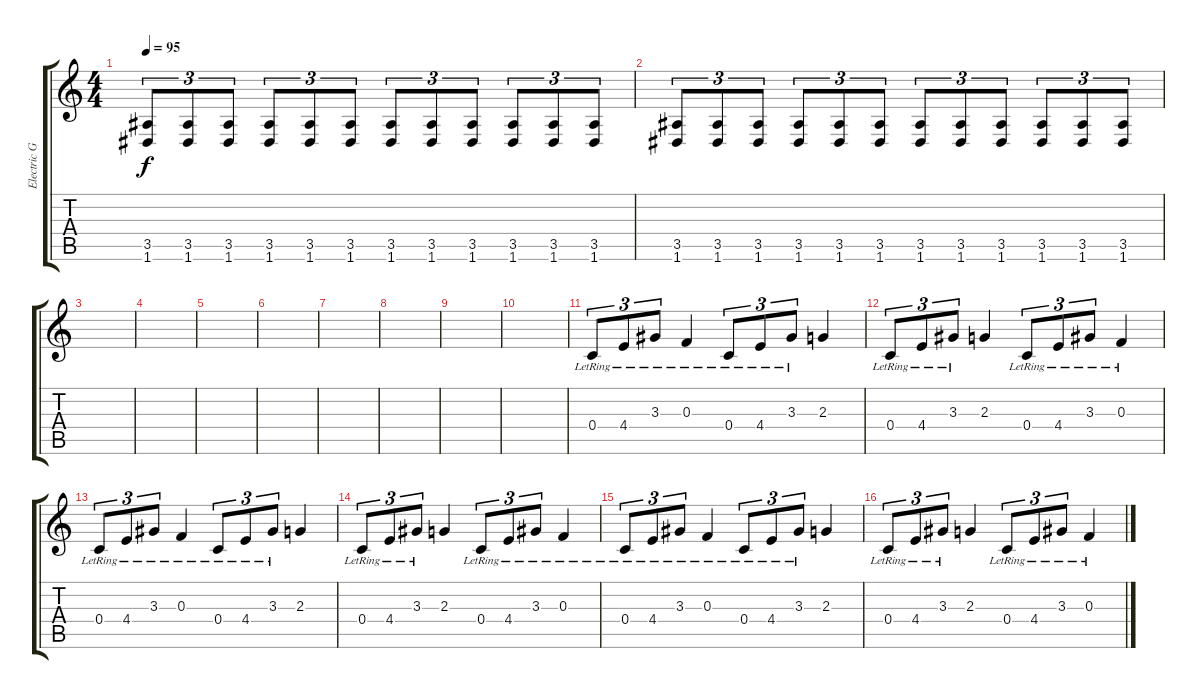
\track ("Electric Guitar 1" "Electric G") {instrument distortionguitar}
\staff {score tabs}
\tuning (D4 A3 F3 C3 G2 D2) {hide}
\ts (4 4)
\tempo 95
\clef g2
\ks c
(3.5 1.6).8{tu (3 2) dy f} (3.5 1.6).8{tu (3 2)} (3.5 1.6).8{tu (3 2)} (3.5 1.6).8{tu (3 2)} (3.5 1.6).8{tu (3 2)} (3.5 1.6).8{tu (3 2)} (3.5 1.6).8{tu (3 2)} (3.5 1.6).8{tu (3 2)} (3.5 1.6).8{tu (3 2)} (3.5 1.6).8{tu (3 2)} (3.5 1.6).8{tu (3 2)} (3.5 1.6).8{tu (3 2)} |
(3.5 1.6).8{tu (3 2)} (3.5 1.6).8{tu (3 2)} (3.5 1.6).8{tu (3 2)} (3.5 1.6).8{tu (3 2)} (3.5 1.6).8{tu (3 2)} (3.5 1.6).8{tu (3 2)} (3.5 1.6).8{tu (3 2)} (3.5 1.6).8{tu (3 2)} (3.5 1.6).8{tu (3 2)} (3.5 1.6).8{tu (3 2)} (3.5 1.6).8{tu (3 2)} (3.5 1.6).8{tu (3 2)} |
|
|
|
|
|
|
|
|
0.4{lr}.8{tu (3 2)} 4.4{lr}.8{tu (3 2)} 3.3{lr}.8{tu (3 2)} 0.3{lr}.4 0.4{lr}.8{tu (3 2)} 4.4{lr}.8{tu (3 2)} 3.3{lr}.8{tu (3 2)} 2.3.4 |
0.4{lr}.8{tu (3 2)} 4.4{lr}.8{tu (3 2)} 3.3{lr}.8{tu (3 2)} 2.3.4 0.4{lr}.8{tu (3 2)} 4.4{lr}.8{tu (3 2)} 3.3{lr}.8{tu (3 2)} 0.3{lr}.4 |
0.4{lr}.8{tu (3 2)} 4.4{lr}.8{tu (3 2)} 3.3{lr}.8{tu (3 2)} 0.3{lr}.4 0.4{lr}.8{tu (3 2)} 4.4{lr}.8{tu (3 2)} 3.3{lr}.8{tu (3 2)} 2.3.4 |
0.4{lr}.8{tu (3 2)} 4.4{lr}.8{tu (3 2)} 3.3{lr}.8{tu (3 2)} 2.3.4 0.4{lr}.8{tu (3 2)} 4.4{lr}.8{tu (3 2)} 3.3{lr}.8{tu (3 2)} 0.3{lr}.4 |
0.4{lr}.8{tu (3 2)} 4.4{lr}.8{tu (3 2)} 3.3{lr}.8{tu (3 2)} 0.3{lr}.4 0.4{lr}.8{tu (3 2)} 4.4{lr}.8{tu (3 2)} 3.3{lr}.8{tu (3 2)} 2.3.4 |
0.4{lr}.8{tu (3 2)} 4.4{lr}.8{tu (3 2)} 3.3{lr}.8{tu (3 2)} 2.3.4 0.4{lr}.8{tu (3 2)} 4.4{lr}.8{tu (3 2)} 3.3{lr}.8{tu (3 2)} 0.3{lr}.4
